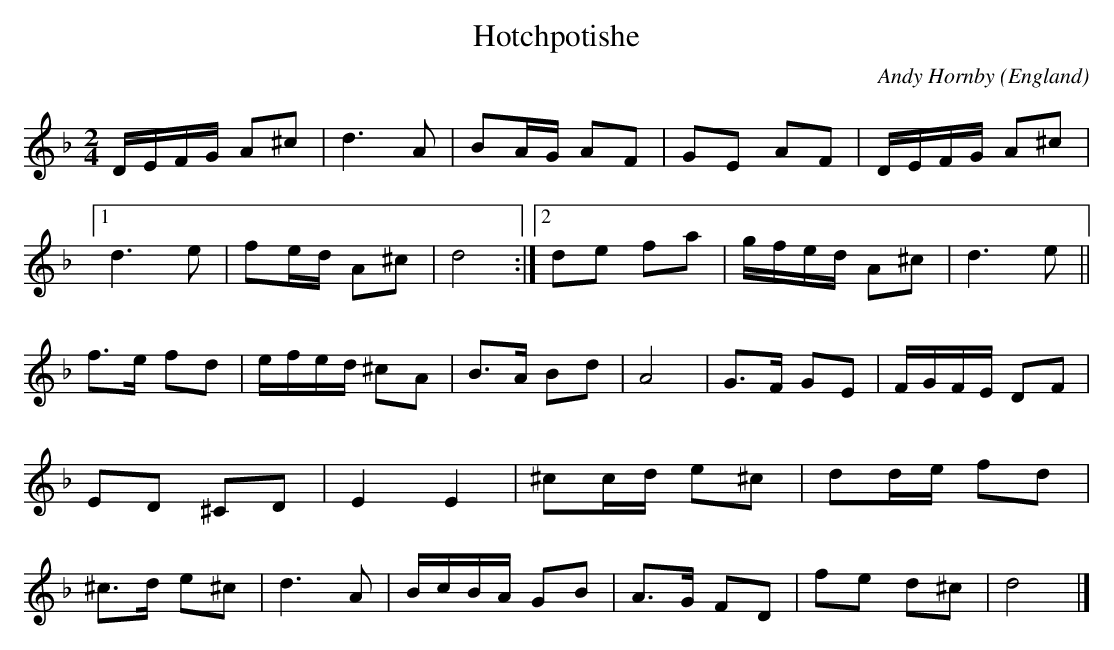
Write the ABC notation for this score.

X:1
T:Hotchpotishe
C:Andy Hornby
L:1/16
M:2/4
O:England
K:F major
DEFG A2^c2 | d6 A2 | B2AG A2F2 | G2E2 A2F2 |\
DEFG A2^c2 |1 d6e2 | f2ed A2^c2 | d8 :|2\
d2e2 f2a2 | gfed A2^c2|d6e2 || \
f3e f2d2 | efed ^c2A2 | B3A B2d2 | A8 | \
G3F G2E2 | FGFE D2F2 | E2D2 ^C2D2 | E4E4 |\
^c2cd e2^c2 | d2de f2d2 | ^c3d e2^c2 | d6 A2 |\
BcBA G2B2 | A3G F2D2 | f2e2 d2^c2 | d8 |]
